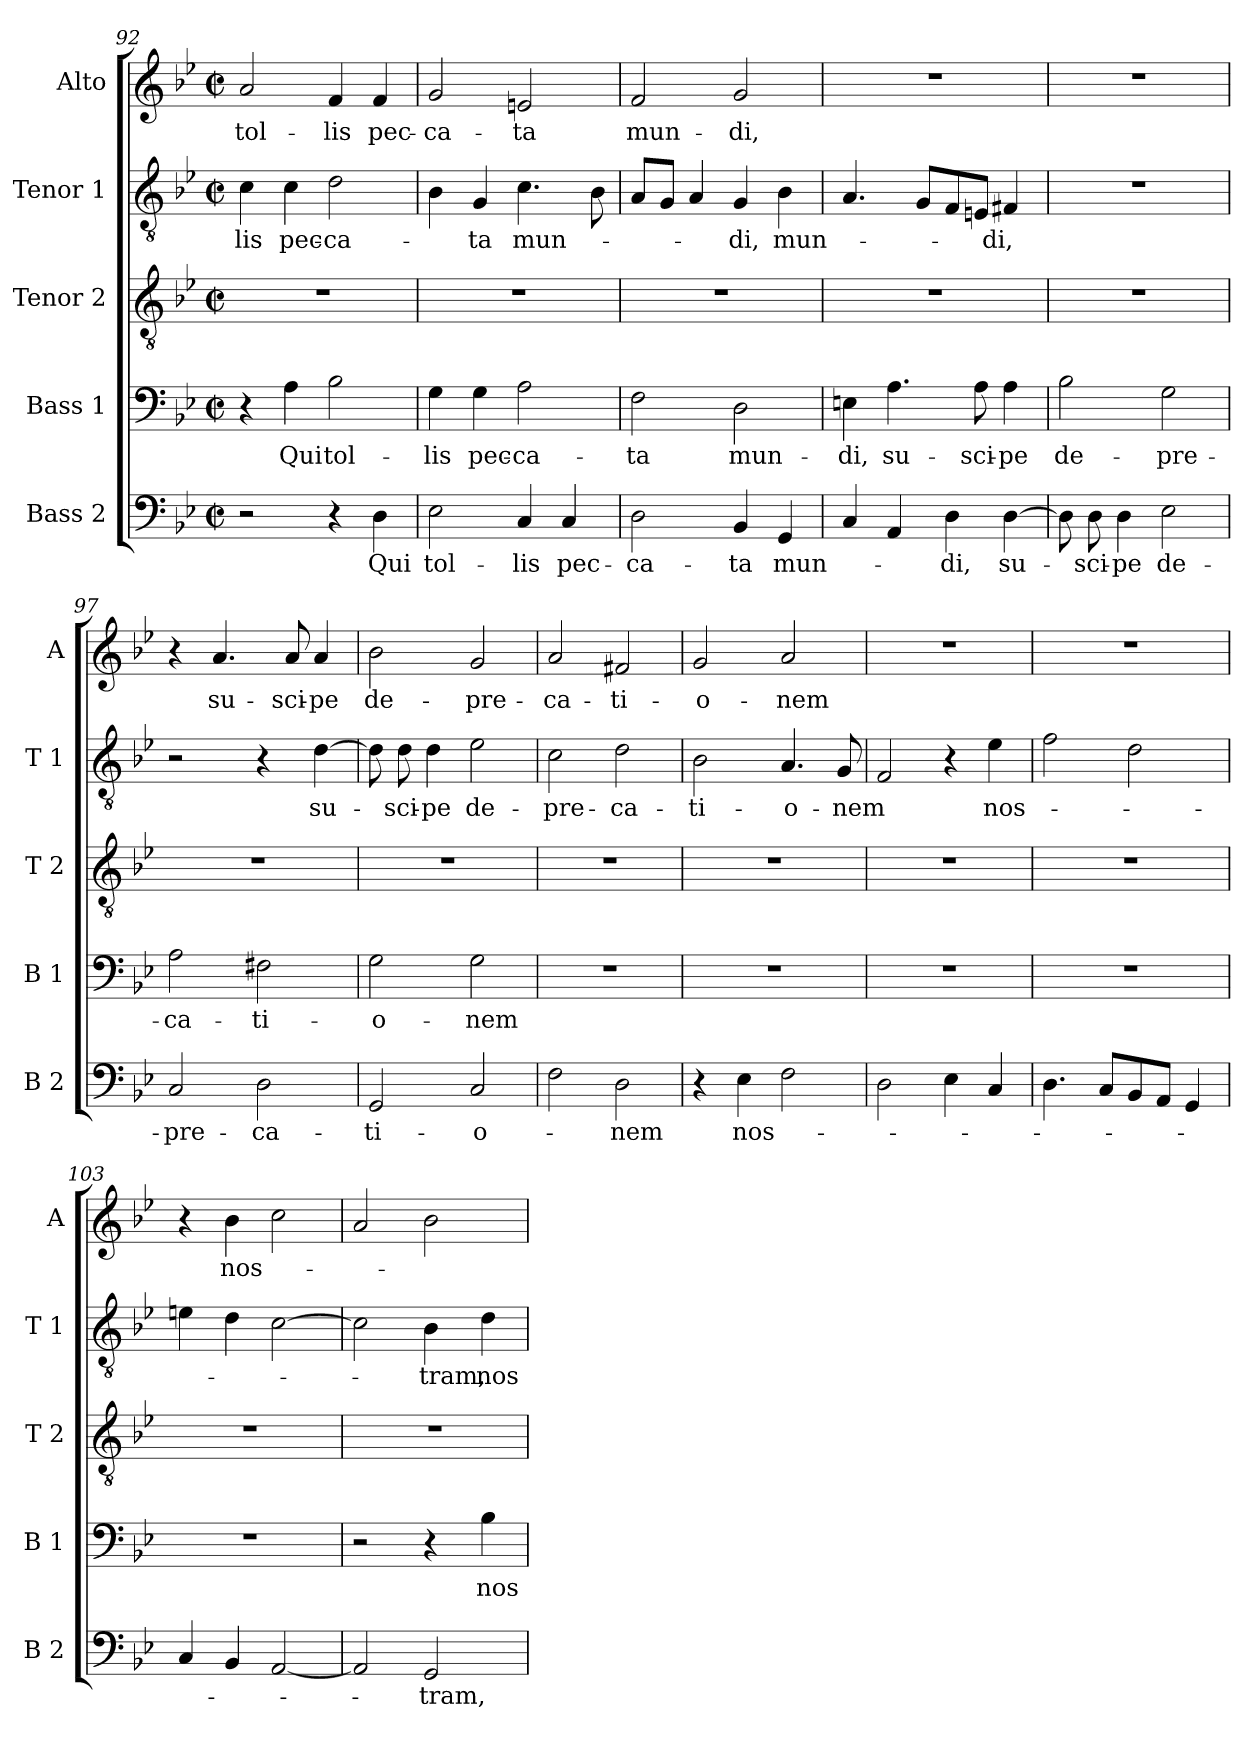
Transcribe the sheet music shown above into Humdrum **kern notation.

**kern	**text	**kern	**text	**kern	**kern	**text	**kern	**text
*part5	*part5	*part4	*part4	*part3	*part2	*part2	*part1	*part1
*staff5	*staff5	*staff4	*staff4	*staff3	*staff2	*staff2	*staff1	*staff1
*I"Bass 2	*	*I"Bass 1	*	*I"Tenor 2	*I"Tenor 1	*	*I"Alto	*
*I'B 2	*	*I'B 1	*	*I'T 2	*I'T 1	*	*I'A	*
*clefF4	*	*clefF4	*	*clefGv2	*clefGv2	*	*clefG2	*
*k[b-e-]	*	*k[b-e-]	*	*k[b-e-]	*k[b-e-]	*	*k[b-e-]	*
*B-:	*	*B-:	*	*B-:	*B-:	*	*B-:	*
*M2/2	*	*M2/2	*	*M2/2	*M2/2	*	*M2/2	*
*met(c|)	*	*met(c|)	*	*met(c|)	*met(c|)	*	*met(c|)	*
=92	=92	=92	=92	=92	=92	=92	=92	=92
!	!	!	!	!	!	!LO:LY:b	!	!LO:LY:b
2r	.	4r	.	1r	4c\	-lis	2a/	tol-
!	!	!	!LO:LY:b	!	!	!LO:LY:b	!	!
.	.	4A\	Qui	.	4c\	pec-	.	.
!	!	!	!LO:LY:b	!	!	!LO:LY:b	!	!LO:LY:b
4r	.	2B-\	tol-	.	2d\	-ca-	4f/	-lis
!	!LO:LY:b	!	!	!	!	!	!	!LO:LY:b
4D\	Qui	.	.	.	.	.	4f/	pec-
=93	=93	=93	=93	=93	=93	=93	=93	=93
!	!LO:LY:b	!	!LO:LY:b	!	!	!	!	!LO:LY:b
2E-\	tol-	4G\	-lis	1r	4B-\	.	2g/	-ca-
!	!	!	!LO:LY:b	!	!	!LO:LY:b	!	!
.	.	4G\	pec-	.	4G/	-ta	.	.
!	!LO:LY:b	!	!LO:LY:b	!	!	!LO:LY:b	!	!LO:LY:b
4C/	-lis	2A\	-ca-	.	4.c\	mun-	2en/	-ta
!	!LO:LY:b	!	!	!	!	!	!	!
4C/	pec-	.	.	.	.	.	.	.
.	.	.	.	.	8B-\	.	.	.
=94	=94	=94	=94	=94	=94	=94	=94	=94
!	!LO:LY:b	!	!LO:LY:b	!	!	!	!	!LO:LY:b
2D\	-ca-	2F\	-ta	1r	8A/L	.	2f/	mun-
.	.	.	.	.	8G/J	.	.	.
.	.	.	.	.	4A/	.	.	.
!	!LO:LY:b	!	!LO:LY:b	!	!	!LO:LY:b	!	!LO:LY:b
4BB-/	-ta	2D\	mun-	.	4G/	-di,	2g/	-di,
!	!LO:LY:b	!	!	!	!	!LO:LY:b	!	!
4GG/	mun-	.	.	.	4B-\	mun-	.	.
=95	=95	=95	=95	=95	=95	=95	=95	=95
!	!	!	!LO:LY:b	!	!	!	!	!
4C/	.	4En\	-di,	1r	4.A/	.	1r	.
!	!	!	!LO:LY:b	!	!	!	!	!
4AA/	.	4.A\	su-	.	.	.	.	.
.	.	.	.	.	8G/L	.	.	.
!	!LO:LY:b	!	!	!	!	!	!	!
4D\	-di,	.	.	.	8F/	.	.	.
!	!	!	!LO:LY:b	!	!	!	!	!
.	.	8A\	-sci-	.	8En/J	.	.	.
!	!LO:LY:b	!	!LO:LY:b	!	!	!LO:LY:b	!	!
[4D\	su-	4A\	-pe	.	4F#X/	-di,	.	.
=96	=96	=96	=96	=96	=96	=96	=96	=96
!	!	!	!LO:LY:b	!	!	!	!	!
8D\]	.	2B-\	de-	1r	1r	.	1r	.
!	!LO:LY:b	!	!	!	!	!	!	!
8D\	-sci-	.	.	.	.	.	.	.
!	!LO:LY:b	!	!	!	!	!	!	!
4D\	-pe	.	.	.	.	.	.	.
!	!LO:LY:b	!	!LO:LY:b	!	!	!	!	!
2E-\	de-	2G\	-pre-	.	.	.	.	.
!!LO:LB:g=z
=97	=97	=97	=97	=97	=97	=97	=97	=97
!	!LO:LY:b	!	!LO:LY:b	!	!	!	!	!
2C/	-pre-	2A\	-ca-	1r	2r	.	4r	.
!	!	!	!	!	!	!	!	!LO:LY:b
.	.	.	.	.	.	.	4.a/	su-
!	!LO:LY:b	!	!LO:LY:b	!	!	!	!	!
2D\	-ca-	2F#X\	-ti-	.	4r	.	.	.
!	!	!	!	!	!	!	!	!LO:LY:b
.	.	.	.	.	.	.	8a/	-sci-
!	!	!	!	!	!	!LO:LY:b	!	!LO:LY:b
.	.	.	.	.	[4d\	su-	4a/	-pe
=98	=98	=98	=98	=98	=98	=98	=98	=98
!	!LO:LY:b	!	!LO:LY:b	!	!	!	!	!LO:LY:b
2GG/	-ti-	2G\	-o-	1r	8d\]	.	2b-\	de-
!	!	!	!	!	!	!LO:LY:b	!	!
.	.	.	.	.	8d\	-sci-	.	.
!	!	!	!	!	!	!LO:LY:b	!	!
.	.	.	.	.	4d\	-pe	.	.
!	!LO:LY:b	!	!LO:LY:b	!	!	!LO:LY:b	!	!LO:LY:b
2C/	-o-	2G\	-nem	.	2e-\	de-	2g/	-pre-
=99	=99	=99	=99	=99	=99	=99	=99	=99
!	!	!	!	!	!	!LO:LY:b	!	!LO:LY:b
2F\	.	1r	.	1r	2c\	-pre-	2a/	-ca-
!	!LO:LY:b	!	!	!	!	!LO:LY:b	!	!LO:LY:b
2D\	-nem	.	.	.	2d\	-ca-	2f#X/	-ti-
=100	=100	=100	=100	=100	=100	=100	=100	=100
!	!	!	!	!	!	!LO:LY:b	!	!LO:LY:b
4r	.	1r	.	1r	2B-\	-ti-	2g/	-o-
!	!LO:LY:b	!	!	!	!	!	!	!
4E-\	nos-	.	.	.	.	.	.	.
!	!	!	!	!	!	!LO:LY:b	!	!LO:LY:b
2F\	.	.	.	.	4.A/	-o-	2a/	-nem
!	!	!	!	!	!	!LO:LY:b	!	!
.	.	.	.	.	8G/	-nem	.	.
=101	=101	=101	=101	=101	=101	=101	=101	=101
2D\	.	1r	.	1r	2F/	.	1r	.
4E-\	.	.	.	.	4r	.	.	.
!	!	!	!	!	!	!LO:LY:b	!	!
4C/	.	.	.	.	4e-\	nos-	.	.
=102	=102	=102	=102	=102	=102	=102	=102	=102
4.D\	.	1r	.	1r	2f\	.	1r	.
8C/L	.	.	.	.	.	.	.	.
8BB-/	.	.	.	.	2d\	.	.	.
8AA/J	.	.	.	.	.	.	.	.
4GG/	.	.	.	.	.	.	.	.
=103	=103	=103	=103	=103	=103	=103	=103	=103
4C/	.	1r	.	1r	4en\	.	4r	.
!	!	!	!	!	!	!	!	!LO:LY:b
4BB-/	.	.	.	.	4d\	.	4b-\	nos-
[2AA/	.	.	.	.	[2c\	.	2cc\	.
!!LO:PB:g=z
=104	=104	=104	=104	=104	=104	=104	=104	=104
2AA/]	.	2r	.	1r	2c\]	.	2a/	.
!	!LO:LY:b	!	!	!	!	!LO:LY:b	!	!
2GG/	-tram,	4r	.	.	4B-\	-tram,	2b-\	.
!	!	!	!LO:LY:b	!	!	!LO:LY:b	!	!
.	.	4B-\	nos-	.	4d\	nos-	.	.
=	=	=	=	=	=	=	=	=
*-	*-	*-	*-	*-	*-	*-	*-	*-
